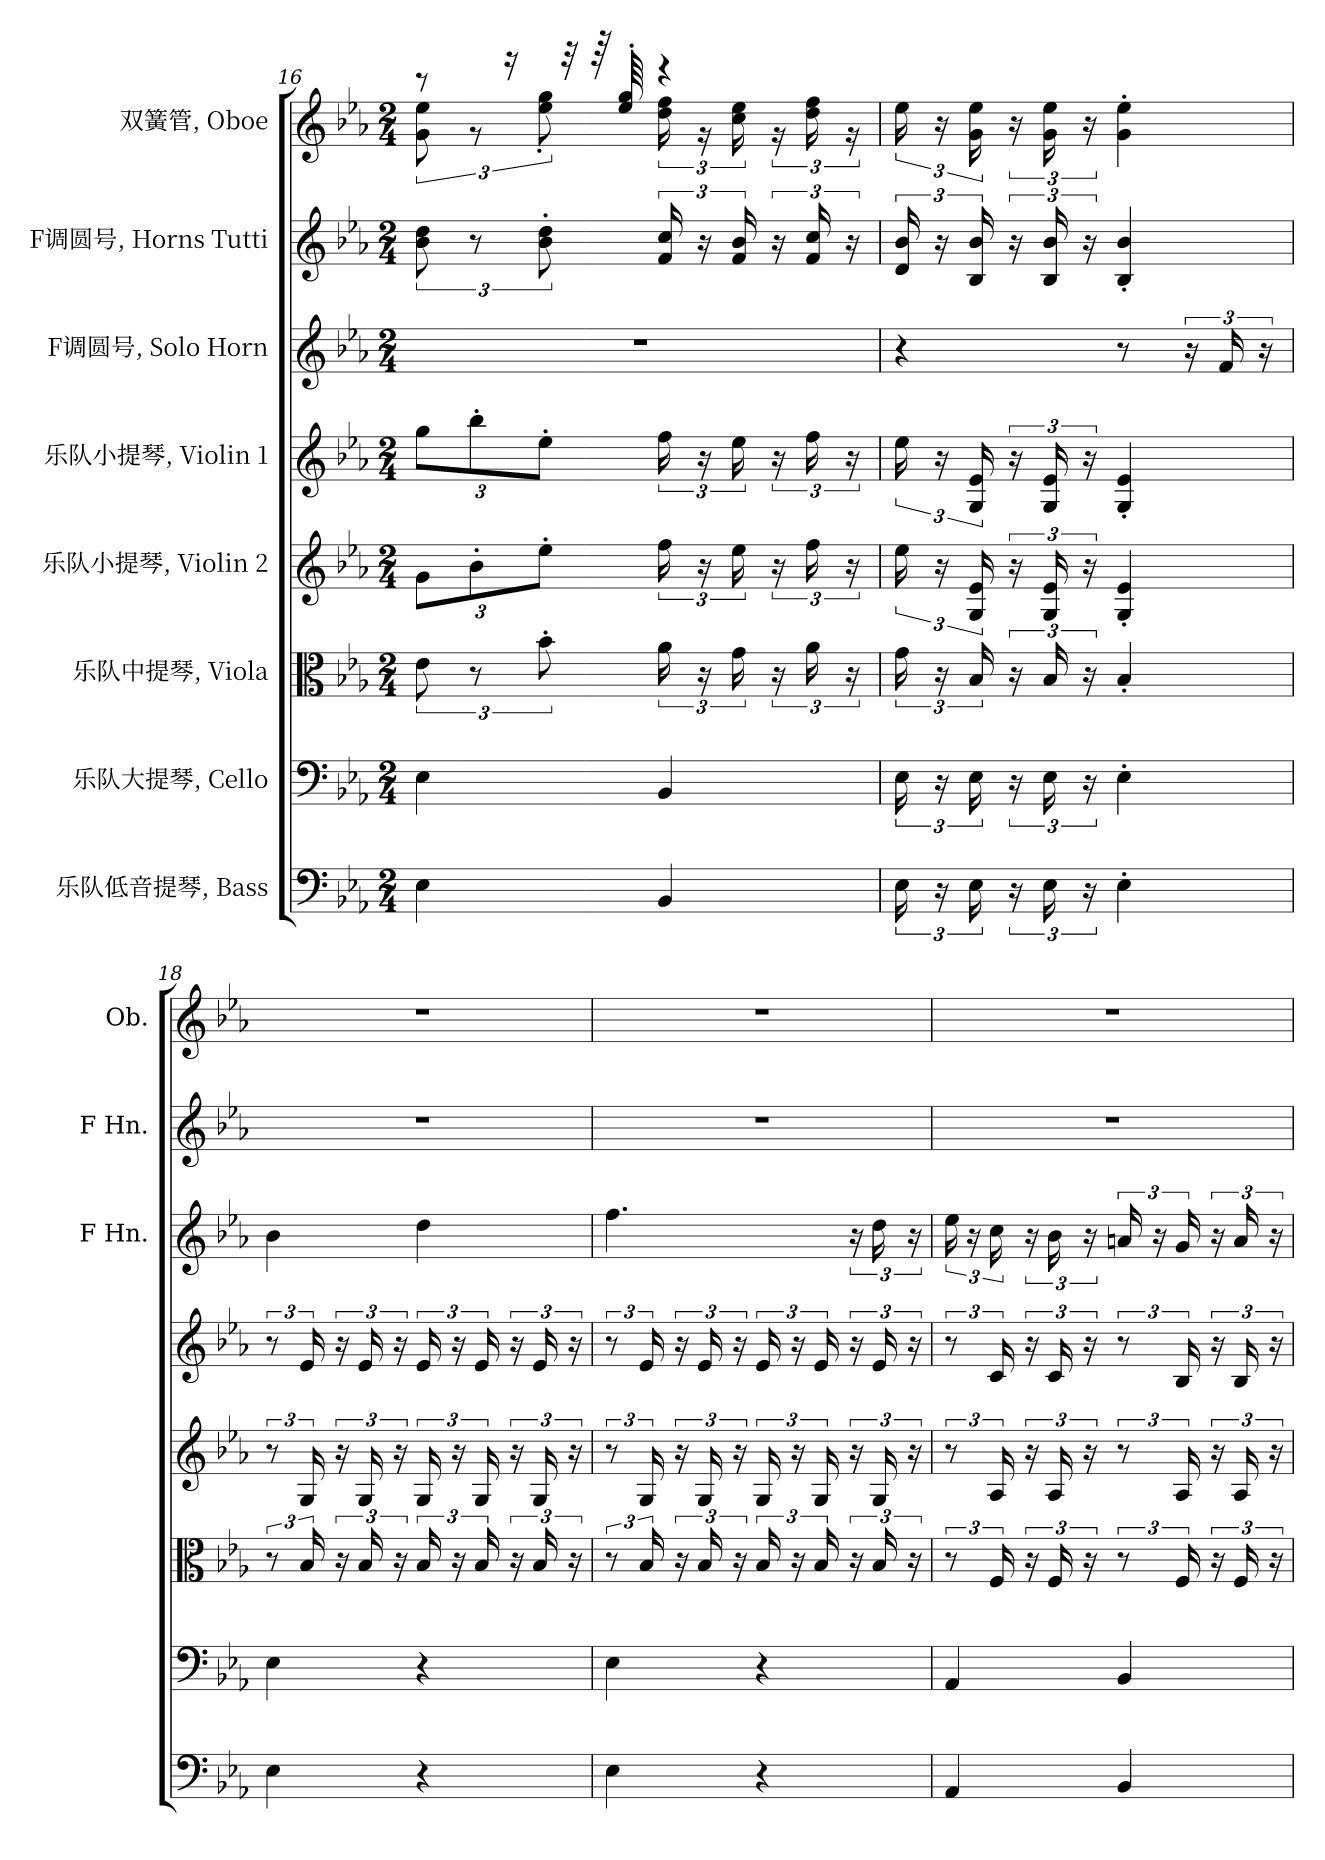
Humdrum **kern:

**kern	**kern	**kern	**kern	**kern	**kern	**kern	**kern
*part8	*part7	*part6	*part5	*part4	*part3	*part2	*part1
*staff8	*staff7	*staff6	*staff5	*staff4	*staff3	*staff2	*staff1
*I"乐队低音提琴, Bass	*I"乐队大提琴, Cello	*I"乐队中提琴, Viola	*I"乐队小提琴, Violin 2	*I"乐队小提琴, Violin 1	*I"F调圆号, Solo Horn	*I"F调圆号, Horns Tutti	*I"双簧管, Oboe
*	*	*	*	*	*I'F Hn.	*I'F Hn.	*I'Ob.
*clefF4	*clefF4	*clefC3	*clefG2	*clefG2	*clefG2	*clefG2	*clefG2
*ITrd7c12	*	*	*	*	*ITrd4c7	*ITrd4c7	*
*k[b-e-a-]	*k[b-e-a-]	*k[b-e-a-]	*k[b-e-a-]	*k[b-e-a-]	*k[b-e-a-d-]	*k[b-e-a-d-]	*k[b-e-a-]
*M2/4	*M2/4	*M2/4	*M2/4	*M2/4	*M2/4	*M2/4	*M2/4
*	*	*	*Xbrackettup	*Xbrackettup	*	*	*
=16	=16	=16	=16	=16	=16	=16	=16
*	*	*	*	*	*	*	*^
4EE-\	4E-\	12e-\	12g\L	12gg\L	2r	12e-\ 12g\	8r	12g\ 12ee-\
.	.	12r	12b-'\	12bb-'\	.	12r	.	12r
.	.	.	.	.	.	.	16r	.
.	.	12b-'\	12ee-'\J	12ee-'\J	.	12e-\' 12g\'	.	12ee-\' 12gg\'
.	.	.	.	.	.	.	32r	.
.	.	.	.	.	.	.	64r	.
.	.	.	.	.	.	.	64ee-/' 64gg/'	.
*	*	*	*brackettup	*brackettup	*	*	*	*
4BBB-/	4BB-/	24a-\	24ff\	24ff\	.	24B-/ 24f/	4r	24dd\ 24ff\
.	.	24r	24r	24r	.	24r	.	24r
.	.	24g\	24ee-\	24ee-\	.	24B-/ 24e-/	.	24cc\ 24ee-\
.	.	24r	24r	24r	.	24r	.	24r
.	.	24a-\	24ff\	24ff\	.	24B-/ 24f/	.	24dd\ 24ff\
.	.	24r	24r	24r	.	24r	.	24r
*	*	*	*	*	*	*	*v	*v
=17	=17	=17	=17	=17	=17	=17	=17
24EE-\	24E-\	24g\	24ee-\	24ee-\	4r	24G/ 24e-/	24ee-\
24r	24r	24r	24r	24r	.	24r	24r
24EE-\	24E-\	24B-/	24G/ 24e-/	24G/ 24e-/	.	24E-/ 24e-/	24g\ 24ee-\
24r	24r	24r	24r	24r	.	24r	24r
24EE-\	24E-\	24B-/	24G/ 24e-/	24G/ 24e-/	.	24E-/ 24e-/	24g\ 24ee-\
24r	24r	24r	24r	24r	.	24r	24r
4EE-'\	4E-'\	4B-'/	4G/' 4e-/'	4G/' 4e-/'	8r	4E-/' 4e-/'	4g\' 4ee-\'
.	.	.	.	.	24r	.	.
.	.	.	.	.	24B-/	.	.
.	.	.	.	.	24r	.	.
!!LO:PB:g=z
=18	=18	=18	=18	=18	=18	=18	=18
4EE-\	4E-\	12r	12r	12r	4e-\	2r	2r
.	.	24B-/	24G/	24e-/	.	.	.
.	.	24r	24r	24r	.	.	.
.	.	24B-/	24G/	24e-/	.	.	.
.	.	24r	24r	24r	.	.	.
4r	4r	24B-/	24G/	24e-/	4g\	.	.
.	.	24r	24r	24r	.	.	.
.	.	24B-/	24G/	24e-/	.	.	.
.	.	24r	24r	24r	.	.	.
.	.	24B-/	24G/	24e-/	.	.	.
.	.	24r	24r	24r	.	.	.
=19	=19	=19	=19	=19	=19	=19	=19
4EE-\	4E-\	12r	12r	12r	4.b-\	2r	2r
.	.	24B-/	24G/	24e-/	.	.	.
.	.	24r	24r	24r	.	.	.
.	.	24B-/	24G/	24e-/	.	.	.
.	.	24r	24r	24r	.	.	.
4r	4r	24B-/	24G/	24e-/	.	.	.
.	.	24r	24r	24r	.	.	.
.	.	24B-/	24G/	24e-/	.	.	.
.	.	24r	24r	24r	24r	.	.
.	.	24B-/	24G/	24e-/	24g\	.	.
.	.	24r	24r	24r	24r	.	.
=20	=20	=20	=20	=20	=20	=20	=20
4AAA-/	4AA-/	12r	12r	12r	24a-\	2r	2r
.	.	.	.	.	24r	.	.
.	.	24F/	24A-/	24c/	24f\	.	.
.	.	24r	24r	24r	24r	.	.
.	.	24F/	24A-/	24c/	24e-\	.	.
.	.	24r	24r	24r	24r	.	.
4BBB-/	4BB-/	12r	12r	12r	24dn/	.	.
.	.	.	.	.	24r	.	.
.	.	24F/	24A-/	24B-/	24c/	.	.
.	.	24r	24r	24r	24r	.	.
.	.	24F/	24A-/	24B-/	24d/	.	.
.	.	24r	24r	24r	24r	.	.
=	=	=	=	=	=	=	=
*-	*-	*-	*-	*-	*-	*-	*-
